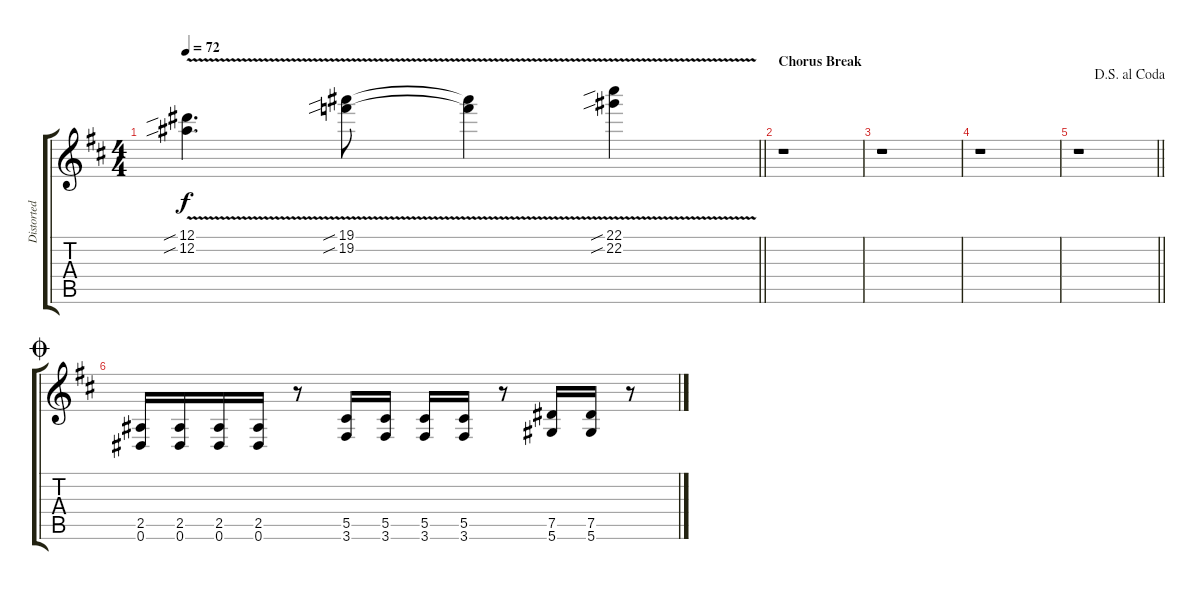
\track ("Distorted Guitar Lead" "Distorted ") {instrument distortionguitar}
\staff {score tabs}
\tuning (Eb4 Bb3 F3 Db3 Ab2 Eb2) {hide}
\ts (4 4)
\tempo 72
\clef g2
\barLineRight lightlight
\ks d
(12.1{sib} 12.2{v sib}).4{d dy f} (19.1{sib} 19.2{v sib}).8 (19.1{t} 19.2{t}).4 (22.1{sib} 22.2{v sib}).4 |
\section ("" "Chorus Break")
r.1 |
r.1 |
r.1 |
\jump dalsegnoalcoda
\barLineRight lightlight
r.1 |
\jump coda
(2.5 0.6).16 (2.5 0.6).16 (2.5 0.6).16 (2.5 0.6).16 r.8 (5.5 3.6).16 (5.5 3.6).16 (5.5 3.6).16 (5.5 3.6).16 r.8 (7.5 5.6).16 (7.5 5.6).16 r.8
